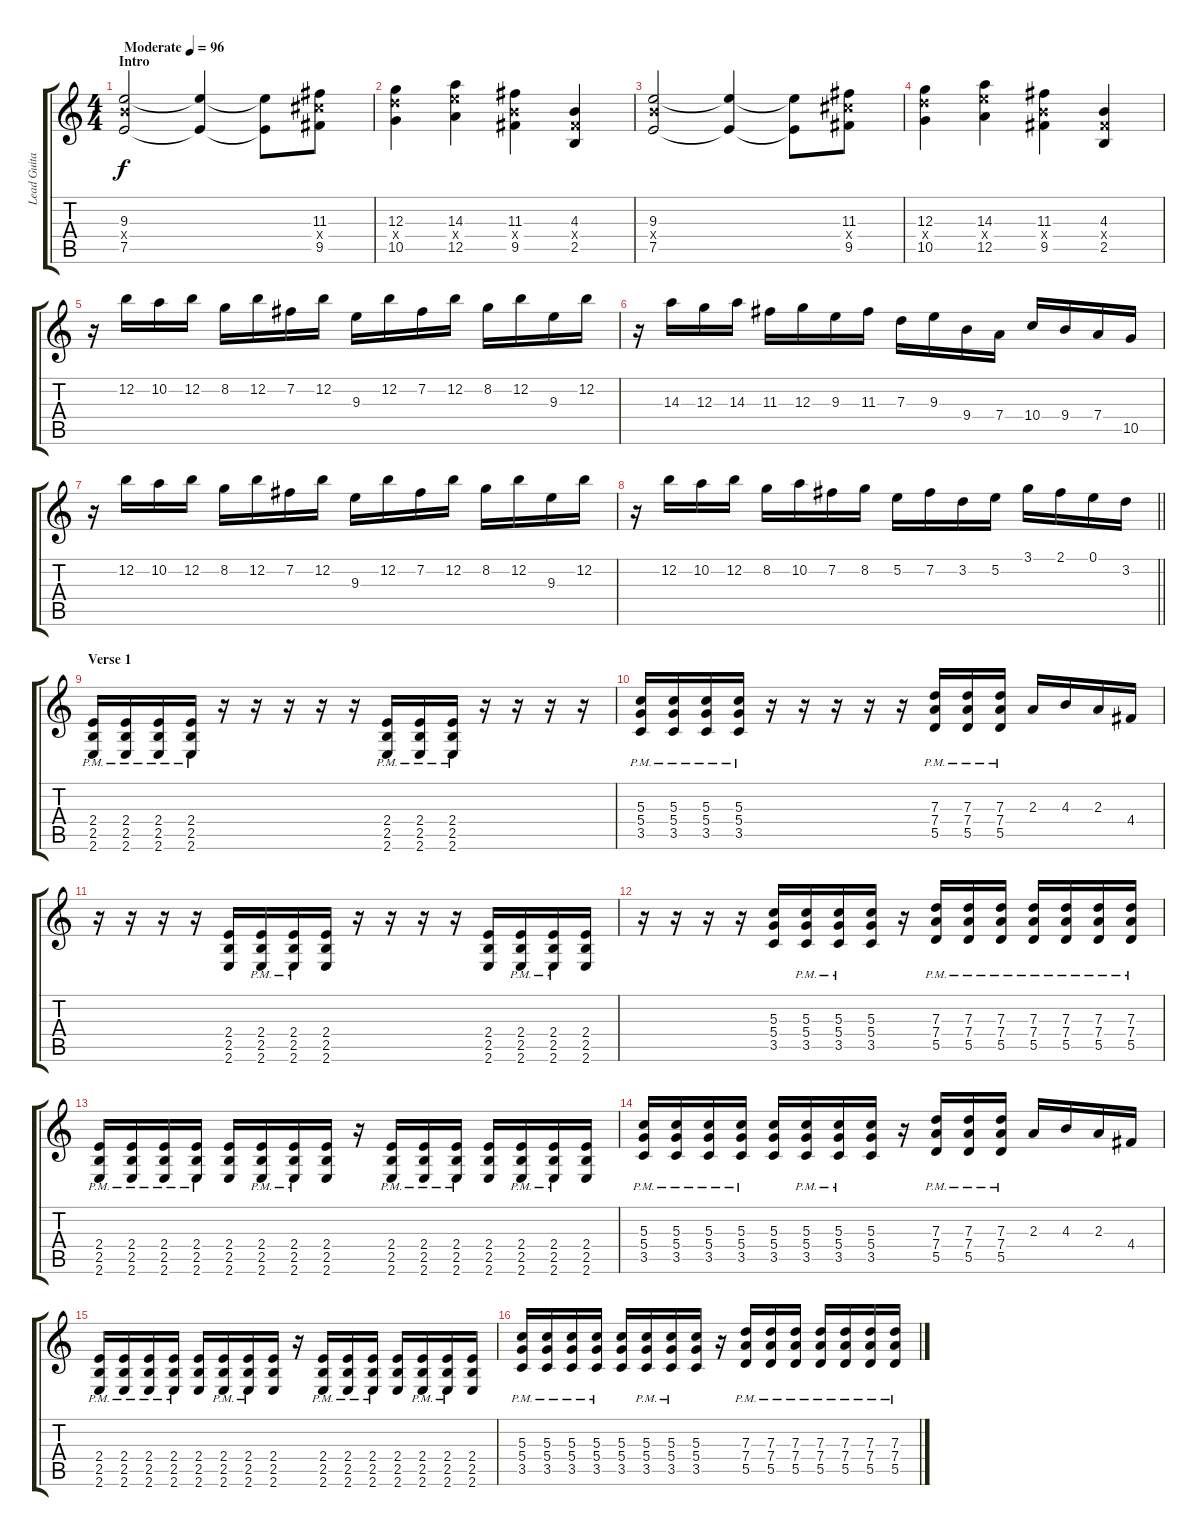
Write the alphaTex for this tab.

\track ("Lead Guitar" "Lead Guita") {instrument distortionguitar}
\staff {score tabs}
\tuning (E4 B3 G3 D3 A2 D2) {hide}
\ts (4 4)
\section ("" "Intro")
\tempo (96 "Moderate")
\clef g2
\ks c
(9.3 9.4{x} 7.5).2{dy f instrument distortionguitar} (9.3{t} 7.5{t}).4 (9.3{t} 7.5{t}).8 (11.3 11.4{x} 9.5).8 |
(12.3 12.4{x} 10.5).4 (14.3 14.4{x} 12.5).4 (11.3 9.4{x} 9.5).4 (4.3 4.4{x} 2.5).4 |
(9.3 9.4{x} 7.5).2 (9.3{t} 7.5{t}).4 (9.3{t} 7.5{t}).8 (11.3 11.4{x} 9.5).8 |
(12.3 12.4{x} 10.5).4 (14.3 14.4{x} 12.5).4 (11.3 9.4{x} 9.5).4 (4.3 4.4{x} 2.5).4 |
r.16 12.2.16 10.2.16 12.2.16 8.2.16 12.2.16 7.2.16 12.2.16 9.3.16 12.2.16 7.2.16 12.2.16 8.2.16 12.2.16 9.3.16 12.2.16 |
r.16 14.3.16 12.3.16 14.3.16 11.3.16 12.3.16 9.3.16 11.3.16 7.3.16 9.3.16 9.4.16 7.4.16 10.4.16 9.4.16 7.4.16 10.5.16 |
r.16 12.2.16 10.2.16 12.2.16 8.2.16 12.2.16 7.2.16 12.2.16 9.3.16 12.2.16 7.2.16 12.2.16 8.2.16 12.2.16 9.3.16 12.2.16 |
\barLineRight lightlight
r.16 12.2.16 10.2.16 12.2.16 8.2.16 10.2.16 7.2.16 8.2.16 5.2.16 7.2.16 3.2.16 5.2.16 3.1.16 2.1.16 0.1.16 3.2.16 |
\section ("" "Verse 1 ")
(2.4{pm} 2.5{pm} 2.6{pm}).16 (2.4{pm} 2.5{pm} 2.6{pm}).16 (2.4{pm} 2.5{pm} 2.6{pm}).16 (2.4{pm} 2.5{pm} 2.6{pm}).16 r.16 r.16 r.16 r.16 r.16 (2.4{pm} 2.5{pm} 2.6{pm}).16 (2.4{pm} 2.5{pm} 2.6{pm}).16 (2.4{pm} 2.5{pm} 2.6{pm}).16 r.16 r.16 r.16 r.16 |
(5.3{pm} 5.4{pm} 3.5{pm}).16 (5.3{pm} 5.4{pm} 3.5{pm}).16 (5.3{pm} 5.4{pm} 3.5{pm}).16 (5.3{pm} 5.4{pm} 3.5{pm}).16 r.16 r.16 r.16 r.16 r.16 (7.3{pm} 7.4{pm} 5.5{pm}).16 (7.3{pm} 7.4{pm} 5.5{pm}).16 (7.3{pm} 7.4{pm} 5.5{pm}).16 2.3.16 4.3.16 2.3.16 4.4.16 |
r.16 r.16 r.16 r.16 (2.4 2.5 2.6).16 (2.4{pm} 2.5{pm} 2.6{pm}).16 (2.4{pm} 2.5{pm} 2.6{pm}).16 (2.4 2.5 2.6).16 r.16 r.16 r.16 r.16 (2.4 2.5 2.6).16 (2.4{pm} 2.5{pm} 2.6{pm}).16 (2.4{pm} 2.5{pm} 2.6{pm}).16 (2.4 2.5 2.6).16 |
r.16 r.16 r.16 r.16 (5.3 5.4 3.5).16 (5.3{pm} 5.4{pm} 3.5{pm}).16 (5.3{pm} 5.4{pm} 3.5{pm}).16 (5.3 5.4 3.5).16 r.16 (7.3{pm} 7.4{pm} 5.5{pm}).16 (7.3{pm} 7.4{pm} 5.5{pm}).16 (7.3{pm} 7.4{pm} 5.5{pm}).16 (7.3{pm} 7.4{pm} 5.5{pm}).16 (7.3{pm} 7.4{pm} 5.5{pm}).16 (7.3{pm} 7.4{pm} 5.5{pm}).16 (7.3{pm} 7.4{pm} 5.5{pm}).16 |
(2.4{pm} 2.5{pm} 2.6{pm}).16 (2.4{pm} 2.5{pm} 2.6{pm}).16 (2.4{pm} 2.5{pm} 2.6{pm}).16 (2.4{pm} 2.5{pm} 2.6{pm}).16 (2.4 2.5 2.6).16 (2.4{pm} 2.5{pm} 2.6{pm}).16 (2.4{pm} 2.5{pm} 2.6{pm}).16 (2.4 2.5 2.6).16 r.16 (2.4{pm} 2.5{pm} 2.6{pm}).16 (2.4{pm} 2.5{pm} 2.6{pm}).16 (2.4{pm} 2.5{pm} 2.6{pm}).16 (2.4 2.5 2.6).16 (2.4{pm} 2.5{pm} 2.6{pm}).16 (2.4{pm} 2.5{pm} 2.6{pm}).16 (2.4 2.5 2.6).16 |
(5.3{pm} 5.4{pm} 3.5{pm}).16 (5.3{pm} 5.4{pm} 3.5{pm}).16 (5.3{pm} 5.4{pm} 3.5{pm}).16 (5.3{pm} 5.4{pm} 3.5{pm}).16 (5.3 5.4 3.5).16 (5.3{pm} 5.4{pm} 3.5{pm}).16 (5.3{pm} 5.4{pm} 3.5{pm}).16 (5.3 5.4 3.5).16 r.16 (7.3{pm} 7.4{pm} 5.5{pm}).16 (7.3{pm} 7.4{pm} 5.5{pm}).16 (7.3{pm} 7.4{pm} 5.5{pm}).16 2.3.16 4.3.16 2.3.16 4.4.16 |
(2.4{pm} 2.5{pm} 2.6{pm}).16 (2.4{pm} 2.5{pm} 2.6{pm}).16 (2.4{pm} 2.5{pm} 2.6{pm}).16 (2.4{pm} 2.5{pm} 2.6{pm}).16 (2.4 2.5 2.6).16 (2.4{pm} 2.5{pm} 2.6{pm}).16 (2.4{pm} 2.5{pm} 2.6{pm}).16 (2.4 2.5 2.6).16 r.16 (2.4{pm} 2.5{pm} 2.6{pm}).16 (2.4{pm} 2.5{pm} 2.6{pm}).16 (2.4{pm} 2.5{pm} 2.6{pm}).16 (2.4 2.5 2.6).16 (2.4{pm} 2.5{pm} 2.6{pm}).16 (2.4{pm} 2.5{pm} 2.6{pm}).16 (2.4 2.5 2.6).16 |
(5.3{pm} 5.4{pm} 3.5{pm}).16 (5.3{pm} 5.4{pm} 3.5{pm}).16 (5.3{pm} 5.4{pm} 3.5{pm}).16 (5.3{pm} 5.4{pm} 3.5{pm}).16 (5.3 5.4 3.5).16 (5.3{pm} 5.4{pm} 3.5{pm}).16 (5.3{pm} 5.4{pm} 3.5{pm}).16 (5.3 5.4 3.5).16 r.16 (7.3{pm} 7.4{pm} 5.5{pm}).16 (7.3{pm} 7.4{pm} 5.5{pm}).16 (7.3{pm} 7.4{pm} 5.5{pm}).16 (7.3{pm} 7.4{pm} 5.5{pm}).16 (7.3{pm} 7.4{pm} 5.5{pm}).16 (7.3{pm} 7.4{pm} 5.5{pm}).16 (7.3{pm} 7.4{pm} 5.5{pm}).16
